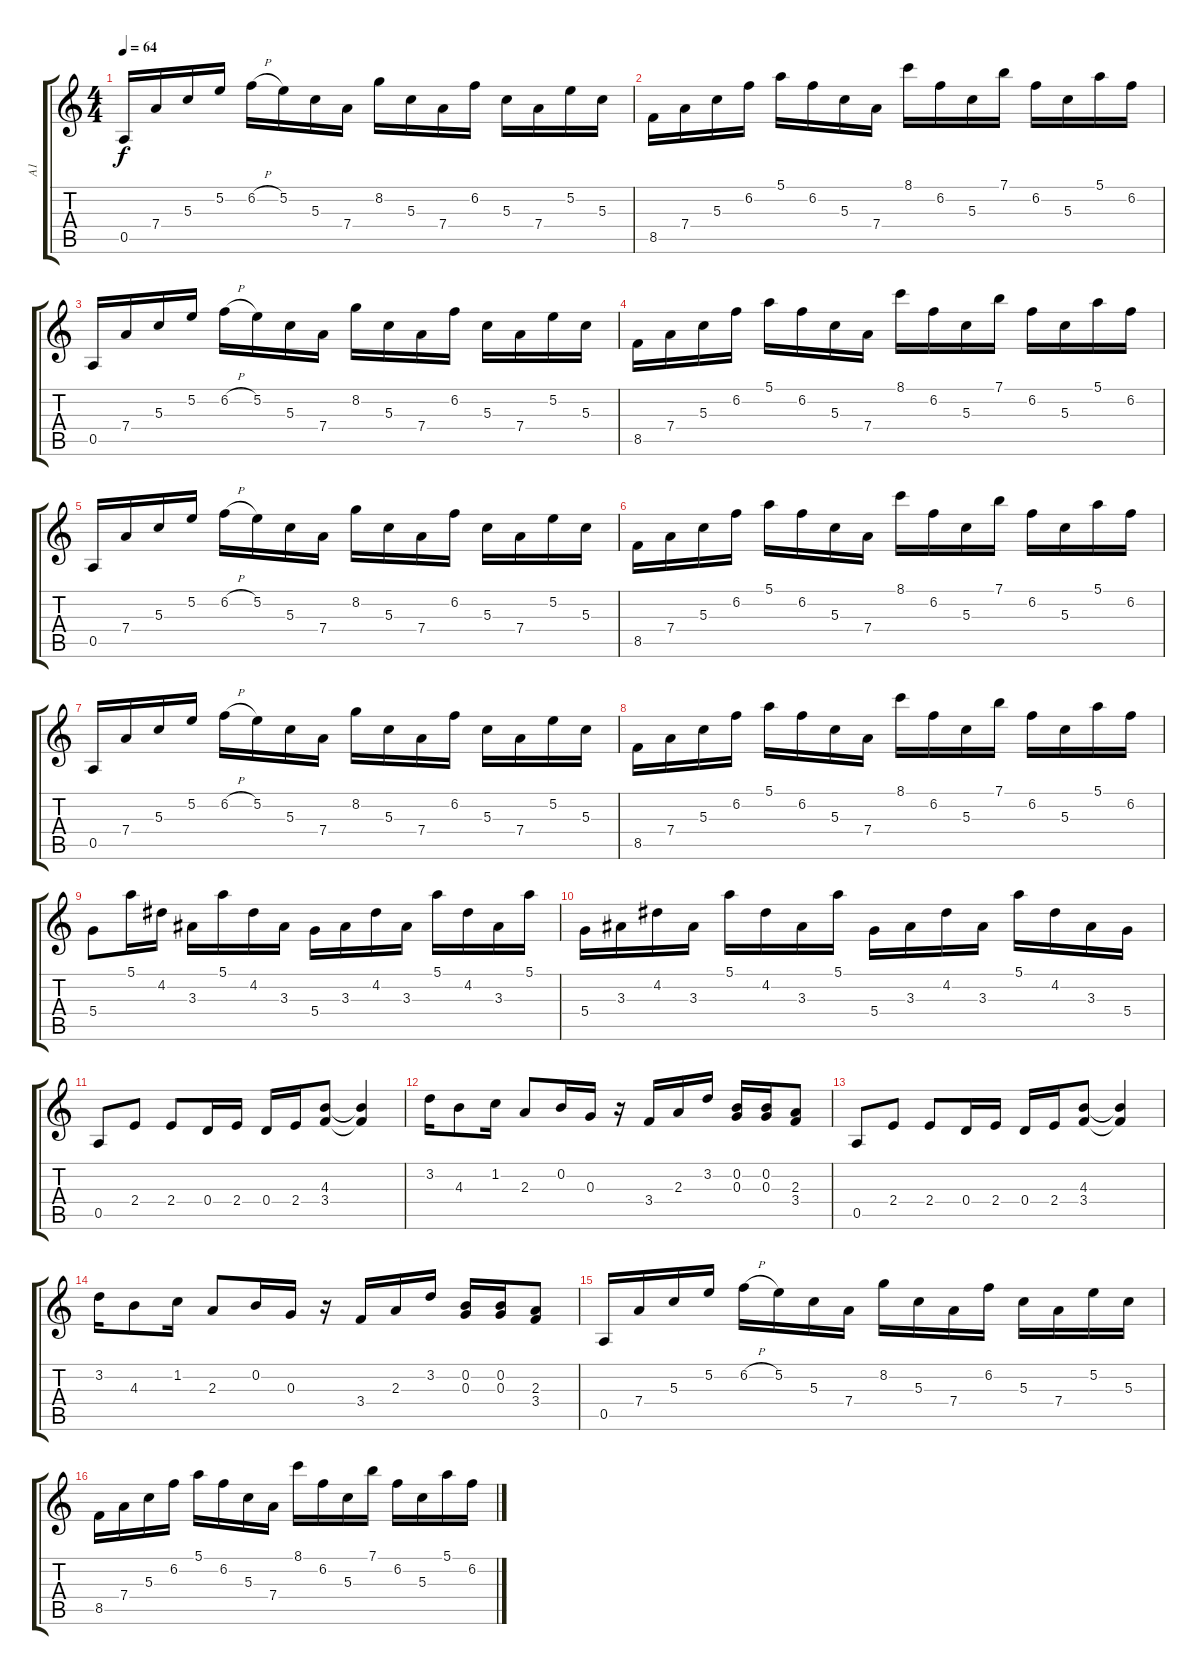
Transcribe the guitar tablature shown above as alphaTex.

\track ("A1" "A1") {instrument electricguitarclean}
\staff {score tabs}
\tuning (E4 B3 G3 D3 A2 E2) {hide}
\ts (4 4)
\tempo 64
\clef g2
\ks c
0.5.16{dy f instrument electricguitarclean} 7.4.16 5.3.16 5.2.16 6.2{h}.16 5.2.16 5.3.16 7.4.16 8.2.16 5.3.16 7.4.16 6.2.16 5.3.16 7.4.16 5.2.16 5.3.16 |
8.5.16 7.4.16 5.3.16 6.2.16 5.1.16 6.2.16 5.3.16 7.4.16 8.1.16 6.2.16 5.3.16 7.1.16 6.2.16 5.3.16 5.1.16 6.2.16 |
0.5.16 7.4.16 5.3.16 5.2.16 6.2{h}.16 5.2.16 5.3.16 7.4.16 8.2.16 5.3.16 7.4.16 6.2.16 5.3.16 7.4.16 5.2.16 5.3.16 |
8.5.16 7.4.16 5.3.16 6.2.16 5.1.16 6.2.16 5.3.16 7.4.16 8.1.16 6.2.16 5.3.16 7.1.16 6.2.16 5.3.16 5.1.16 6.2.16 |
0.5.16 7.4.16 5.3.16 5.2.16 6.2{h}.16 5.2.16 5.3.16 7.4.16 8.2.16 5.3.16 7.4.16 6.2.16 5.3.16 7.4.16 5.2.16 5.3.16 |
8.5.16 7.4.16 5.3.16 6.2.16 5.1.16 6.2.16 5.3.16 7.4.16 8.1.16 6.2.16 5.3.16 7.1.16 6.2.16 5.3.16 5.1.16 6.2.16 |
0.5.16 7.4.16 5.3.16 5.2.16 6.2{h}.16 5.2.16 5.3.16 7.4.16 8.2.16 5.3.16 7.4.16 6.2.16 5.3.16 7.4.16 5.2.16 5.3.16 |
8.5.16 7.4.16 5.3.16 6.2.16 5.1.16 6.2.16 5.3.16 7.4.16 8.1.16 6.2.16 5.3.16 7.1.16 6.2.16 5.3.16 5.1.16 6.2.16 |
5.4.8 5.1.16 4.2.16 3.3.16 5.1.16 4.2.16 3.3.16 5.4.16 3.3.16 4.2.16 3.3.16 5.1.16 4.2.16 3.3.16 5.1.16 |
5.4.16 3.3.16 4.2.16 3.3.16 5.1.16 4.2.16 3.3.16 5.1.16 5.4.16 3.3.16 4.2.16 3.3.16 5.1.16 4.2.16 3.3.16 5.4.16 |
0.5.8 2.4.8 2.4.8 0.4.16 2.4.16 0.4.16 2.4.16 (4.3 3.4).8 (4.3{t} 3.4{t}).4 |
3.2.16 4.3.8 1.2.16 2.3.8 0.2.16 0.3.16 r.16 3.4.16 2.3.16 3.2.16 (0.2 0.3).16 (0.2 0.3).16 (2.3 3.4).8 |
0.5.8 2.4.8 2.4.8 0.4.16 2.4.16 0.4.16 2.4.16 (4.3 3.4).8 (4.3{t} 3.4{t}).4 |
3.2.16 4.3.8 1.2.16 2.3.8 0.2.16 0.3.16 r.16 3.4.16 2.3.16 3.2.16 (0.2 0.3).16 (0.2 0.3).16 (2.3 3.4).8 |
0.5.16 7.4.16 5.3.16 5.2.16 6.2{h}.16 5.2.16 5.3.16 7.4.16 8.2.16 5.3.16 7.4.16 6.2.16 5.3.16 7.4.16 5.2.16 5.3.16 |
8.5.16 7.4.16 5.3.16 6.2.16 5.1.16 6.2.16 5.3.16 7.4.16 8.1.16 6.2.16 5.3.16 7.1.16 6.2.16 5.3.16 5.1.16 6.2.16
